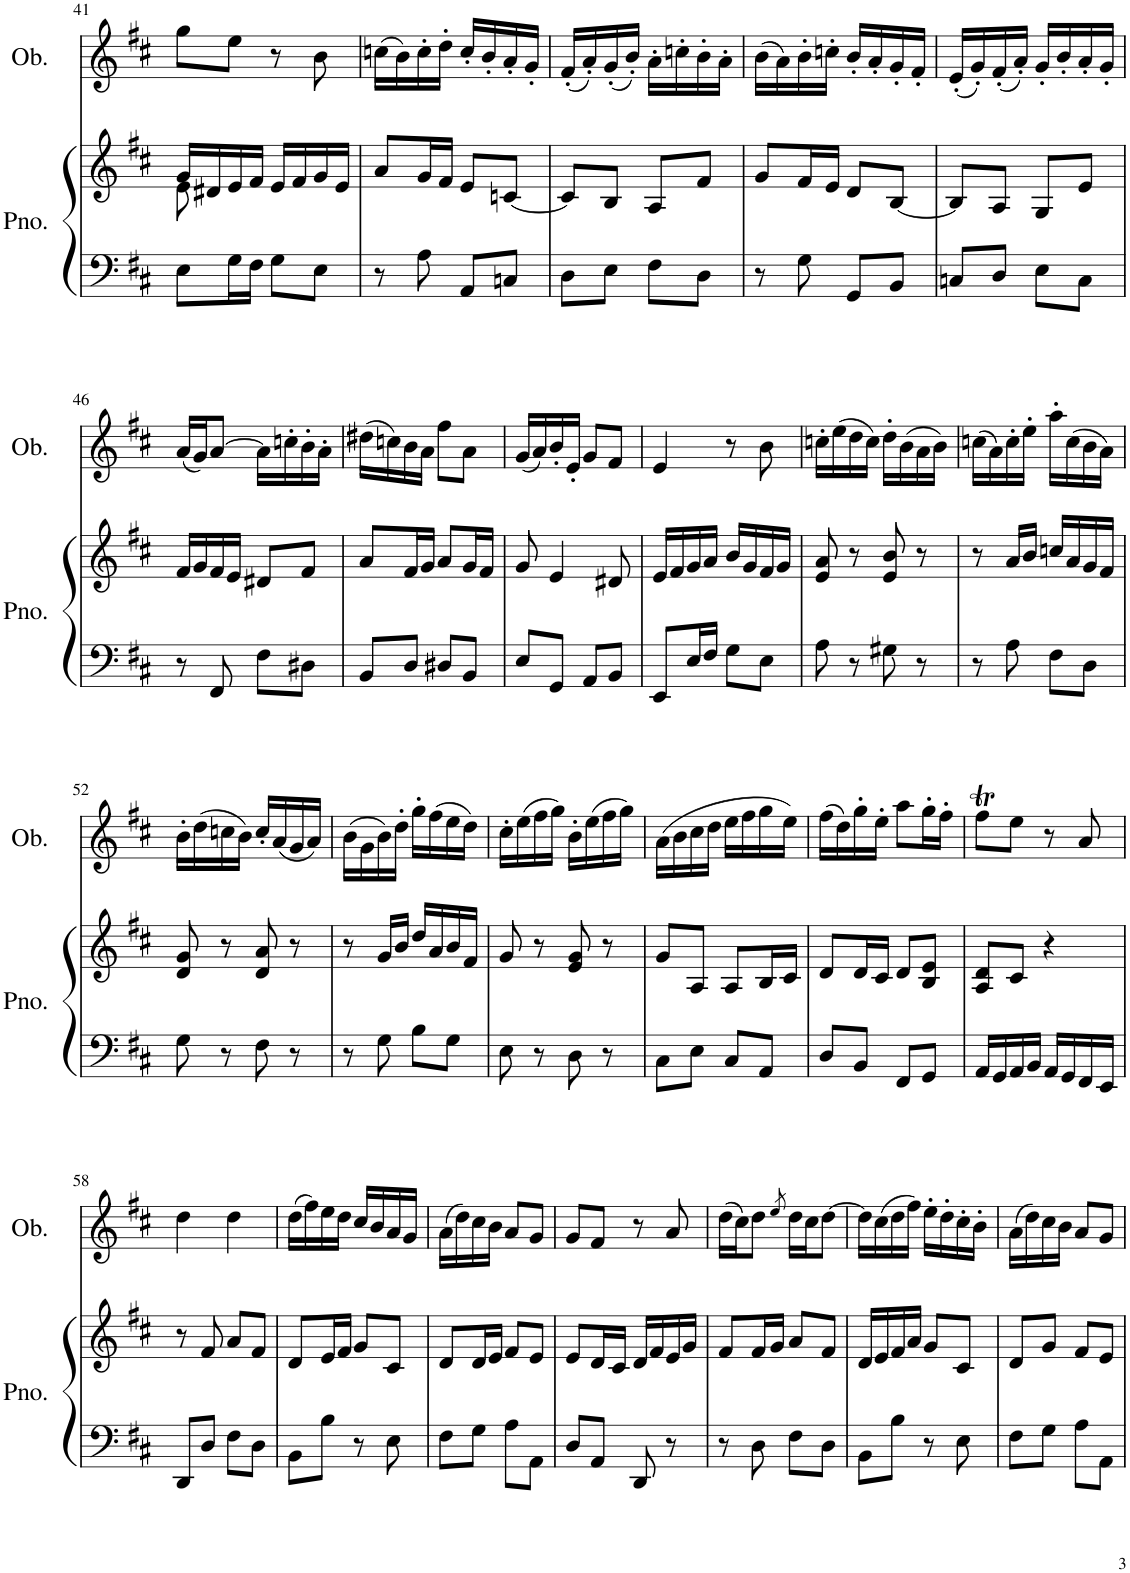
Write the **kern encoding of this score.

**kern	**kern	**kern
*part2	*part2	*part1
*staff3	*staff2	*staff1
*I"Piano	*	*I"Oboe
*I'Pno.	*	*I'Ob.
!!LO:PB:g=z
*clefF4	*clefG2	*clefG2
*k[f#c#]	*k[f#c#]	*k[f#c#]
*M2/4	*M2/4	*M2/4
=41	=41	=41
*	*^	*
8E\L	16g/LL	8e\	8gg\L
.	16d#X/	.	.
16G\L	16e/	8ryy	8ee\J
16F#\JJ	16f#/JJ	.	.
8G\L	16e/LL	4ryy	8r
.	16f#/	.	.
8E\J	16g/	.	8b\
.	16e/JJ	.	.
*	*v	*v	*
=42	=42	=42
8r	8a/L	(16ccn\LL
.	.	16b\)
8A\	16g/L	16cc'\
.	16f#/JJ	16dd'\JJ
8AA/L	8e/L	16cc'/LL
.	.	16b'/
8Cn/J	[8cn/J	16a'/
.	.	16g'/JJ
=43	=43	=43
8D\L	8c/L]	(16f#'/LL
.	.	16a'/)
8E\J	8B/J	(16g'/
.	.	16b'/JJ)
8F#\L	8A/L	16a'\LL
.	.	16ccn'\
8D\J	8f#/J	16b'\
.	.	16a'\JJ
=44	=44	=44
8r	8g/L	(16b\LL
.	.	16a\)
8G\	16f#/L	16b'\
.	16e/JJ	16ccn'\JJ
8GG/L	8d/L	16b'/LL
.	.	16a'/
8BB/J	[8B/J	16g'/
.	.	16f#'/JJ
=45	=45	=45
8Cn/L	8B/L]	(16e'/LL
.	.	16g'/)
8D/J	8A/J	(16f#'/
.	.	16a'/JJ)
8E\L	8G/L	16g'/LL
.	.	16b'/
8C\J	8e/J	16a'/
.	.	16g'/JJ
!!LO:LB:g=z
=46	=46	=46
8r	16f#/LL	(16a/LL
.	16g/	16g/J)
8FF#/	16f#/	[8a/J
.	16e/JJ	.
8F#\L	8d#X/L	16a\LL]
.	.	16ccn'\
8D#X\J	8f#/J	16b'\
.	.	16a'\JJ
=47	=47	=47
8BB/L	8a/L	(16dd#X\LL
.	.	16ccn\)
8D/J	16f#/L	16b\
.	16g/JJ	16a\JJ
8D#X/L	8a/L	8ff#\L
8BB/J	16g/L	8a\J
.	16f#/JJ	.
=48	=48	=48
8E/L	8g/	(16g/LL
.	.	16a/)
8GG/J	4e/	16b'/
.	.	16e'/JJ
8AA/L	.	8g/L
8BB/J	8d#X/	8f#/J
=49	=49	=49
8EE/L	16e/LL	4e/
.	16f#/	.
16E/L	16g/	.
16F#/JJ	16a/JJ	.
8G\L	16b/LL	8r
.	16g/	.
8E\J	16f#/	8b\
.	16g/JJ	.
=50	=50	=50
8A\	8e/ 8a/	16ccn'\LL
.	.	(16ee\
8r	8r	16dd\
.	.	16cc\JJ)
8G#X\	8e/ 8b/	16dd'\LL
.	.	(16b\
8r	8r	16a\
.	.	16b\JJ)
=51	=51	=51
8r	8r	(16ccn\LL
.	.	16a\)
8A\	16a/LL	16cc'\
.	16b/JJ	16ee'\JJ
8F#\L	16ccn/LL	16aa'\LL
.	16a/	(16cc\
8D\J	16g/	16b\
.	16f#/JJ	16a\JJ)
!!LO:LB:g=z
=52	=52	=52
8G\	8d/ 8g/	16b'\LL
.	.	(16dd\
8r	8r	16ccn\
.	.	16b\JJ)
8F#\	8d/ 8a/	16cc'/LL
.	.	(16a/
8r	8r	16g/
.	.	16a/JJ)
=53	=53	=53
8r	8r	(16b\LL
.	.	16g\
8G\	16g/LL	16b\)
.	16b/JJ	16dd'\JJ
8B\L	16dd/LL	16gg'\LL
.	16a/	(16ff#\
8G\J	16b/	16ee\
.	16f#/JJ	16dd\JJ)
=54	=54	=54
8E\	8g/	16cc#'\LL
.	.	(16ee\
8r	8r	16ff#\
.	.	16gg\JJ)
8D\	8e/ 8g/	16b'\LL
.	.	(16ee\
8r	8r	16ff#\
.	.	16gg\JJ)
=55	=55	=55
8C#\L	8g/L	(16a\LL
.	.	16b\
8E\J	8A/J	16cc#\
.	.	16dd\JJ
8C#/L	8A/L	16ee\LL
.	.	16ff#\
8AA/J	16B/L	16gg\
.	16c#/JJ	16ee\JJ)
=56	=56	=56
8D/L	8d/L	(16ff#\LL
.	.	16dd\)
8BB/J	16d/L	16gg'\
.	16c#/JJ	16ee'\JJ
8FF#/L	8d/L	8aa\L
8GG/J	8B/ 8e/J	16gg'\L
.	.	16ff#'\JJ
=57	=57	=57
16AA/LL	8A/ 8d/L	8ff#t\L
16GG/	.	.
16AA/	8c#/J	8ee\J
16BB/JJ	.	.
16AA/LL	4r	8r
16GG/	.	.
16FF#/	.	8a/
16EE/JJ	.	.
!!LO:LB:g=z
=58	=58	=58
8DD/L	8r	4dd\
8D/J	8f#/	.
8F#\L	8a/L	4dd\
8D\J	8f#/J	.
=59	=59	=59
8BB\L	8d/L	(16dd\LL
.	.	16ff#\)
8B\J	16e/L	16ee\
.	16f#/JJ	16dd\JJ
8r	8g/L	16cc#/LL
.	.	16b/
8E\	8c#/J	16a/
.	.	16g/JJ
=60	=60	=60
8F#\L	8d/L	(16a\LL
.	.	16dd\)
8G\J	16d/L	16cc#\
.	16e/JJ	16b\JJ
8A\L	8f#/L	8a/L
8AA\J	8e/J	8g/J
=61	=61	=61
8D/L	8e/L	8g/L
8AA/J	16d/L	8f#/J
.	16c#/JJ	.
8DD/	16d/LL	8r
.	16f#/	.
8r	16e/	8a/
.	16g/JJ	.
=62	=62	=62
8r	8f#/L	(16dd\LL
.	.	16cc#\J)
8D\	16f#/L	8dd\J
.	16g/JJ	.
.	.	8qee/
8F#\L	8a/L	16dd\LL
.	.	16cc#\J
8D\J	8f#/J	[8dd\J
=63	=63	=63
8BB\L	16d/LL	16dd\LL]
.	16e/	(16cc#\
8B\J	16f#/	16dd\
.	16a/JJ	16ff#\JJ)
8r	8g/L	16ee'\LL
.	.	16dd'\
8E\	8c#/J	16cc#'\
.	.	16b'\JJ
=64	=64	=64
8F#\L	8d/L	(16a\LL
.	.	16dd\)
8G\J	8g/J	16cc#\
.	.	16b\JJ
8A\L	8f#/L	8a/L
8AA\J	8e/J	8g/J
=	=	=
*-	*-	*-
